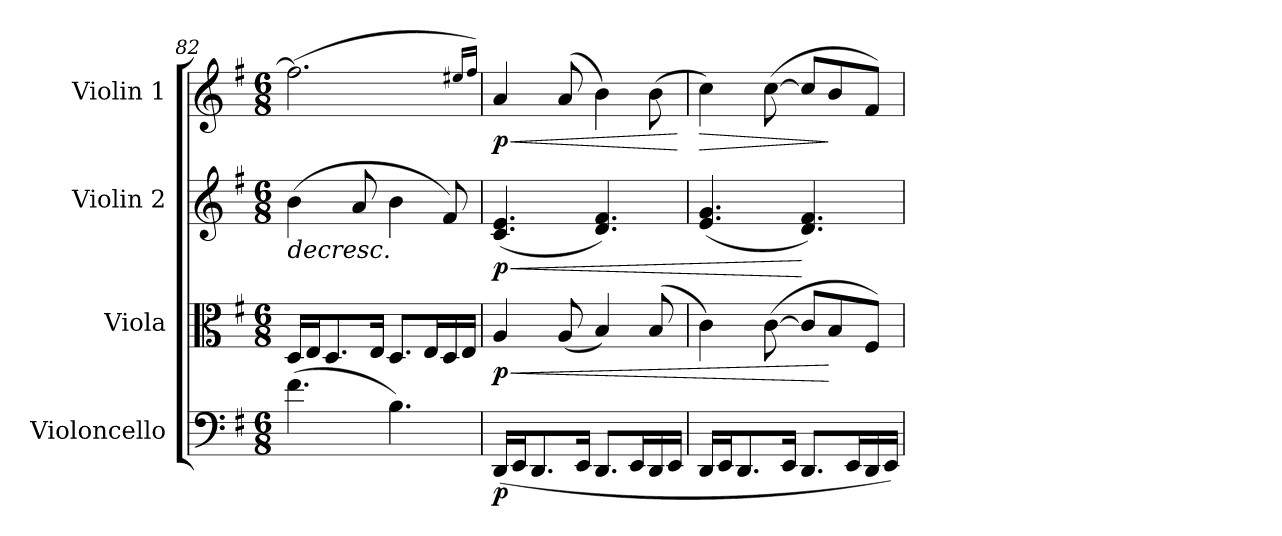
**kern	**dynam	**kern	**dynam	**kern	**dynam	**kern	**dynam
*part4	*part4	*part3	*part3	*part2	*part2	*part1	*part1
*staff4	*staff4	*staff3	*staff3	*staff2	*staff2	*staff1	*staff1
*I"Violoncello	*	*I"Viola	*	*I"Violin 2	*	*I"Violin 1	*
*I'Vc	*	*I'Vla	*	*I'Vln	*	*I'Vln	*
!!LO:LB:g=z
*clefF4	*	*clefC3	*	*clefG2	*	*clefG2	*
*k[f#]	*	*k[f#]	*	*k[f#]	*	*k[f#]	*
*M6/8	*	*M6/8	*	*M6/8	*	*M6/8	*
=82	=82	=82	=82	=82	=82	=82	=82
!	!	!	!	!	!LO:HP:b	!	!
(4.f#\	.	16D/LL	.	(4b\	>	(2.ff#\]	.
.	.	16E/J	.	.	.	.	.
.	.	8.D/	.	.	.	.	.
.	.	.	.	8a/	.	.	.
.	.	16E/Jk	.	.	.	.	.
4.B\)	.	8.D/L	.	4b\	.	.	.
.	.	16E/L	.	.	.	.	.
.	.	16D/	.	8f#/)	.	.	.
.	.	16E/JJ	.	.	.	.	.
.	.	.	.	.	.	16qee#X/LL	.
.	.	.	.	.	.	16qff#/JJ)	.
=83	=83	=83	=83	=83	=83	=83	=83
!	!LO:DY:b	!	!LO:HP:b	!	!LO:HP:b	!	!LO:HP:b
!	!	!	!LO:DY:n=1:b	!	!LO:DY:n=1:b	!	!LO:DY:n=1:b
(16DD/LL	p	4A/	< p	(4.c/ 4.e/	< p	4a/	< p
16EE/J	.	.	.	.	.	.	.
8.DD/	.	.	.	.	.	.	.
.	.	(8A/	.	.	.	(8a/	.
16EE/Jk	.	.	.	.	.	.	.
8.DD/L	.	4B/)	.	4.d/ 4.f#/)	.	4b\)	.
16EE/L	.	.	.	.	.	.	.
16DD/	.	(8B/	.	.	.	(8b\	.
16EE/JJ	.	.	.	.	.	.	.
.	.	.	.	.	]	.	[
=84	=84	=84	=84	=84	=84	=84	=84
!	!	!	!	!	!	!	!LO:HP:b
16DD/LL	.	4c\)	.	(4.e/ 4.g/	.	4cc\)	>
16EE/J	.	.	.	.	.	.	.
8.DD/	.	.	.	.	.	.	.
.	.	([8c\	.	.	.	([8cc\	.
16EE/Jk	.	.	.	.	.	.	.
8.DD/L	.	8c/L]	.	4.d/ 4.f#/)	[	8cc/L]	.
.	.	8B/	[	.	.	8b/	]
16EE/L	.	.	.	.	.	.	.
16DD/	.	8F#/J)	.	.	.	8f#/J)	.
16EE/JJ)	.	.	.	.	.	.	.
=	=	=	=	=	=	=	=
*-	*-	*-	*-	*-	*-	*-	*-
